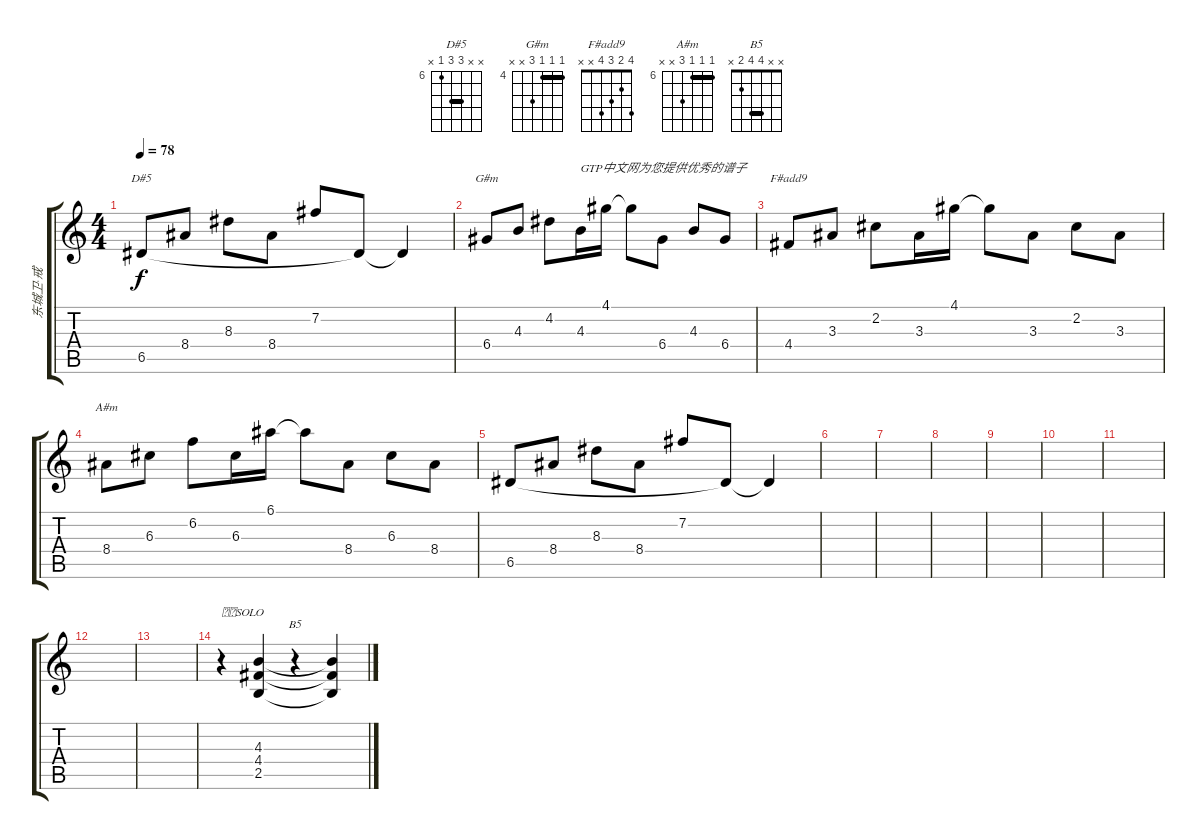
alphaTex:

\track ("东城卫·戒" "东城卫·戒") {instrument electricguitarclean}
\staff {score tabs}
\tuning (E4 B3 G3 D3 A2 E2) {hide}
\chord ("D#5" x x 8 8 6 x) {firstfret 6 barre 8}
\chord ("G#m" 4 4 4 6 x x) {firstfret 4 barre 4}
\chord ("F#add9" 4 2 3 4 x x)
\chord ("A#m" 6 6 6 8 x x) {firstfret 6 barre 6}
\chord ("B5" x x 4 4 2 x) {barre 4}
\ts (4 4)
\tempo 78
\clef g2
\ks c
6.5.8{ch "D#5" dy f} 8.4.8 8.3.8 8.4.8 7.2.8 6.5{t}.8 6.5{t}.4 |
6.4.8{ch "G#m"} 4.3.8 4.2.8 4.3.16{txt "GTP中文网为您提供优秀的谱子"} 4.1.16 4.1{t}.8 6.4.8 4.3.8 6.4.8 |
4.4.8{ch "F#add9"} 3.3.8 2.2.8 3.3.16 4.1.16 4.1{t}.8 3.3.8 2.2.8 3.3.8 |
8.4.8{ch "A#m"} 6.3.8 6.2.8 6.3.16 6.1.16 6.1{t}.8 8.4.8 6.3.8 8.4.8 |
6.5.8 8.4.8 8.3.8 8.4.8 7.2.8 6.5{t}.8 6.5{t}.4 |
|
|
|
|
|
|
|
|
r.4{txt "SOLO" volume 10 instrument distortionguitar} (4.3 4.4 2.5).4 r.4{ch "B5"} (4.3{t} 4.4{t} 2.5{t}).4
